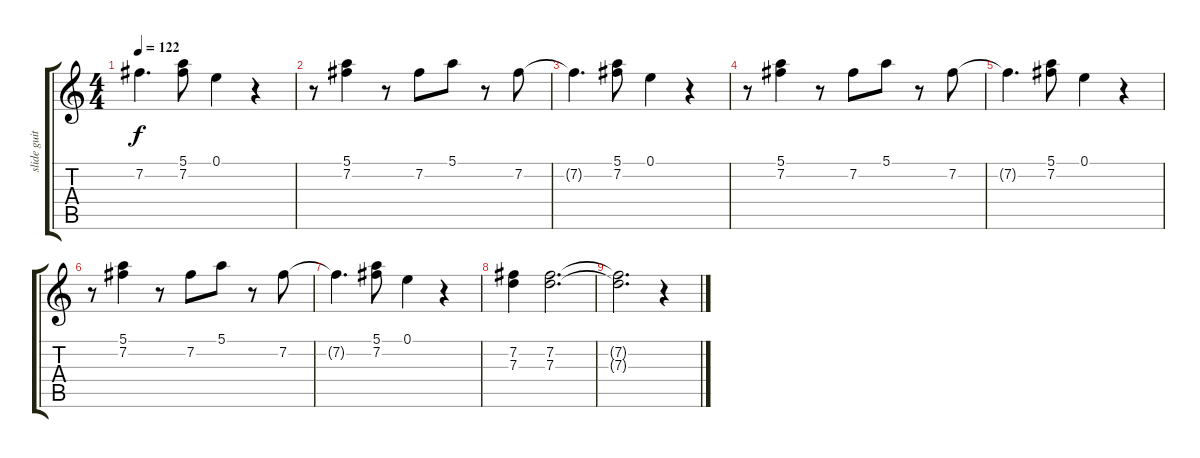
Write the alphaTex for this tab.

\track ("slide guitar" "slide guit") {instrument electricguitarjazz}
\staff {score tabs}
\tuning (E4 B3 G3 D3 A2 E2) {hide}
\ts (4 4)
\tempo 122
\clef g2
\ks c
7.2{t}.4{d dy f} (5.1 7.2).8 0.1.4 r.4 |
r.8 (5.1 7.2).4 r.8 7.2.8 5.1.8 r.8 7.2.8 |
7.2{t}.4{d} (5.1 7.2).8 0.1.4 r.4 |
r.8 (5.1 7.2).4 r.8 7.2.8 5.1.8 r.8 7.2.8 |
7.2{t}.4{d} (5.1 7.2).8 0.1.4 r.4 |
r.8 (5.1 7.2).4 r.8 7.2.8 5.1.8 r.8 7.2.8 |
7.2{t}.4{d} (5.1 7.2).8 0.1.4 r.4 |
(7.2 7.3).4 (7.2 7.3).2{d} |
(7.2{t} 7.3{t}).2{d} r.4
